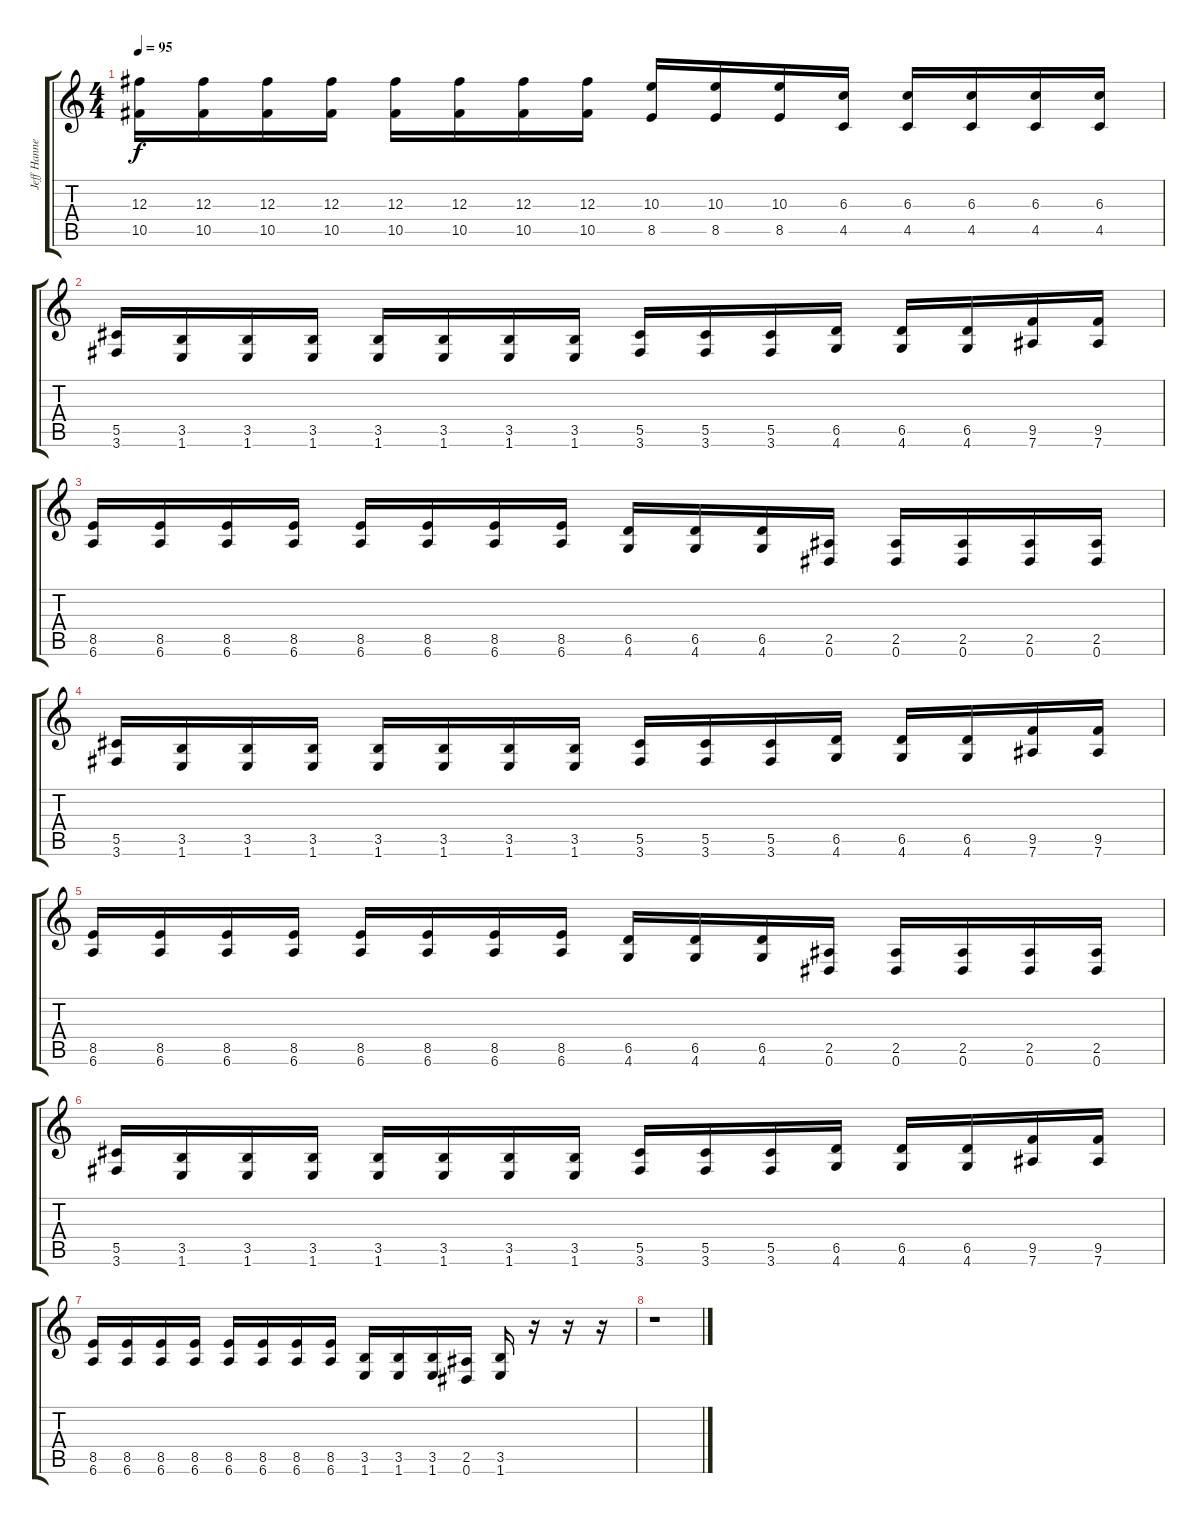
\track ("Jeff Hanneman" "Jeff Hanne") {instrument overdrivenguitar}
\staff {score tabs}
\tuning (Eb4 Bb3 Gb3 Db3 Ab2 Eb2) {hide}
\ts (4 4)
\tempo 95
\clef g2
\ks c
(12.3 10.5).16{dy f} (12.3 10.5).16 (12.3 10.5).16 (12.3 10.5).16 (12.3 10.5).16 (12.3 10.5).16 (12.3 10.5).16 (12.3 10.5).16 (10.3 8.5).16 (10.3 8.5).16 (10.3 8.5).16 (6.3 4.5).16 (6.3 4.5).16 (6.3 4.5).16 (6.3 4.5).16 (6.3 4.5).16 |
(5.5 3.6).16 (3.5 1.6).16 (3.5 1.6).16 (3.5 1.6).16 (3.5 1.6).16 (3.5 1.6).16 (3.5 1.6).16 (3.5 1.6).16 (5.5 3.6).16 (5.5 3.6).16 (5.5 3.6).16 (6.5 4.6).16 (6.5 4.6).16 (6.5 4.6).16 (9.5 7.6).16 (9.5 7.6).16 |
(8.5 6.6).16 (8.5 6.6).16 (8.5 6.6).16 (8.5 6.6).16 (8.5 6.6).16 (8.5 6.6).16 (8.5 6.6).16 (8.5 6.6).16 (6.5 4.6).16 (6.5 4.6).16 (6.5 4.6).16 (2.5 0.6).16 (2.5 0.6).16 (2.5 0.6).16 (2.5 0.6).16 (2.5 0.6).16 |
(5.5 3.6).16 (3.5 1.6).16 (3.5 1.6).16 (3.5 1.6).16 (3.5 1.6).16 (3.5 1.6).16 (3.5 1.6).16 (3.5 1.6).16 (5.5 3.6).16 (5.5 3.6).16 (5.5 3.6).16 (6.5 4.6).16 (6.5 4.6).16 (6.5 4.6).16 (9.5 7.6).16 (9.5 7.6).16 |
(8.5 6.6).16 (8.5 6.6).16 (8.5 6.6).16 (8.5 6.6).16 (8.5 6.6).16 (8.5 6.6).16 (8.5 6.6).16 (8.5 6.6).16 (6.5 4.6).16 (6.5 4.6).16 (6.5 4.6).16 (2.5 0.6).16 (2.5 0.6).16 (2.5 0.6).16 (2.5 0.6).16 (2.5 0.6).16 |
(5.5 3.6).16 (3.5 1.6).16 (3.5 1.6).16 (3.5 1.6).16 (3.5 1.6).16 (3.5 1.6).16 (3.5 1.6).16 (3.5 1.6).16 (5.5 3.6).16 (5.5 3.6).16 (5.5 3.6).16 (6.5 4.6).16 (6.5 4.6).16 (6.5 4.6).16 (9.5 7.6).16 (9.5 7.6).16 |
(8.5 6.6).16 (8.5 6.6).16 (8.5 6.6).16 (8.5 6.6).16 (8.5 6.6).16 (8.5 6.6).16 (8.5 6.6).16 (8.5 6.6).16 (3.5 1.6).16 (3.5 1.6).16 (3.5 1.6).16 (2.5 0.6).16 (3.5 1.6).16 r.16 r.16 r.16 |
r.1
